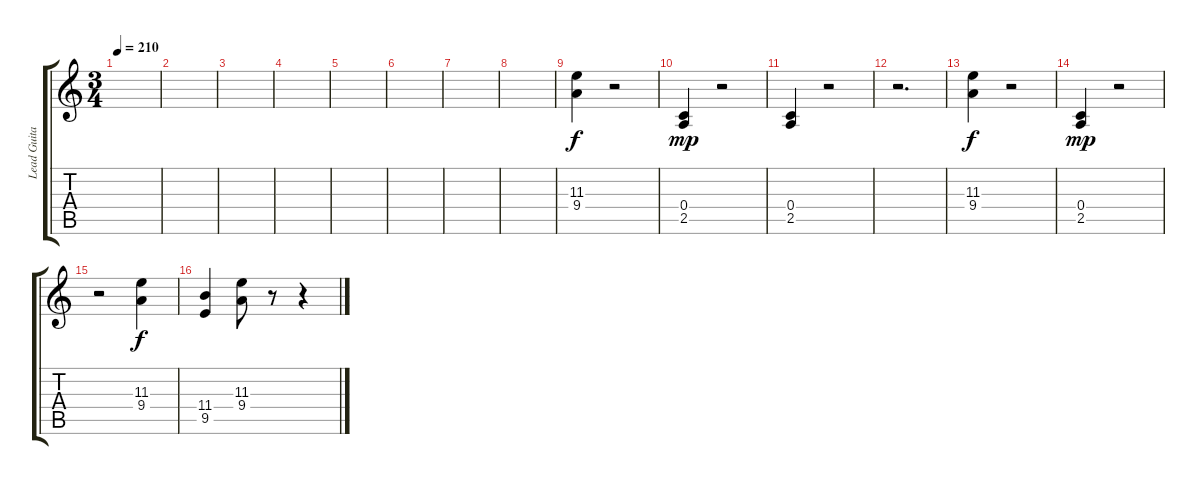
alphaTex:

\track ("Lead Guitar" "Lead Guita") {instrument overdrivenguitar}
\staff {score tabs}
\tuning (D4 A3 F3 C3 G2 D2) {hide}
\ts (3 4)
\tempo 210
\clef g2
\ks c
|
|
|
|
|
|
|
|
(11.3 9.4).4 r.2 |
(0.4 2.5).4{dy mp} r.2 |
(0.4 2.5).4 r.2 |
r.2{d} |
(11.3 9.4).4{dy f} r.2 |
(0.4 2.5).4{dy mp} r.2 |
r.2 (11.3 9.4).4{dy f} |
(11.4 9.5).4 (11.3 9.4).8 r.8 r.4
